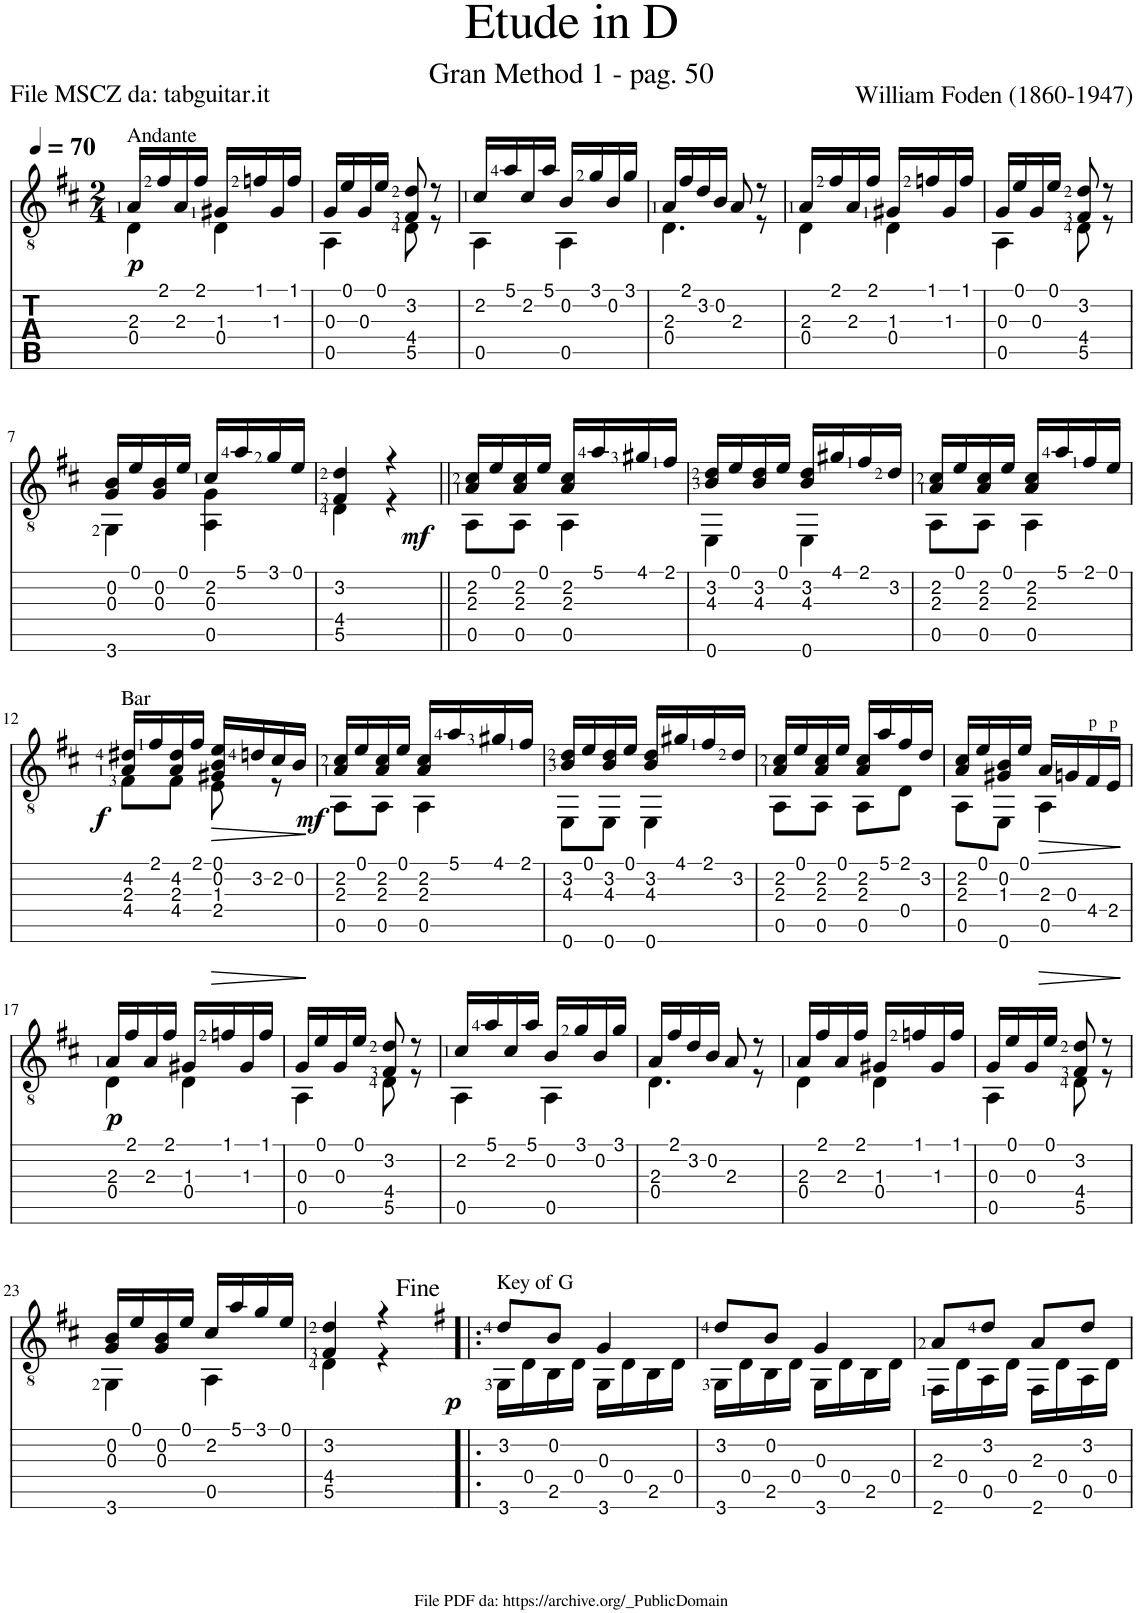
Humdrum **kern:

**kern	**kern	**dynam
*part1	*part1	*part1
*staff2	*staff1	*staff1/2
*I"Guitar	*	*
*I'Guit.	*	*
*stria6	*	*
*	*clefGv2	*
*k[f#c#]	*k[f#c#]	*
*M2/4	*M2/4	*
*MM70	*MM70	*
=1	=1	=1
*^	*^	*
!	!	!LO:TX:a:t=Andante	!	!
!	!	!	!	!LO:DY:b
16ALL	4D	16A/LL	4D\	p
16f#J	.	16f#/	.	.
16AL	.	16A/	.	.
16f#JJ	.	16f#/JJ	.	.
16G#LL	4D	16G#X/LL	4D\	.
16fJ	.	16fn/	.	.
16G#L	.	16G#/	.	.
16fJJ	.	16f/JJ	.	.
=2	=2	=2	=2	=2
16GLL	4AA	16G/LL	4AA\	.
16eJ	.	16e/	.	.
16GL	.	16G/	.	.
16eJJ	.	16e/JJ	.	.
8F# 8d	8D	8F#/ 8d/	8D\	.
8r	8r	8r	8r	.
=3	=3	=3	=3	=3
16c#LL	4AA	16c#/LL	4AA\	.
16aJ	.	16a/	.	.
16c#L	.	16c#/	.	.
16aJJ	.	16a/JJ	.	.
16BLL	4AA	16B/LL	4AA\	.
16gJ	.	16g/	.	.
16BL	.	16B/	.	.
16gJJ	.	16g/JJ	.	.
=4	=4	=4	=4	=4
16ALL	4.D	16A/LL	4.D\	.
16f#J	.	16f#/	.	.
16dL	.	16d/	.	.
16BJJ	.	16B/JJ	.	.
8A	.	8A/	.	.
8r	8r	8r	8r	.
=5	=5	=5	=5	=5
16ALL	4D	16A/LL	4D\	.
16f#J	.	16f#/	.	.
16AL	.	16A/	.	.
16f#JJ	.	16f#/JJ	.	.
16G#XLL	4D	16G#X/LL	4D\	.
16fnJ	.	16fn/	.	.
16G#L	.	16G#/	.	.
16fJJ	.	16f/JJ	.	.
=6	=6	=6	=6	=6
16GLL	4AA	16G/LL	4AA\	.
16eJ	.	16e/	.	.
16GL	.	16G/	.	.
16eJJ	.	16e/JJ	.	.
8F# 8d	8D	8F#/ 8d/	8D\	.
8r	8r	8r	8r	.
!!LO:LB:g=z	!!
=7	=7	=7	=7	=7
16G\ 16B\LL	4GG	16G/ 16B/LL	4GG\	.
16eJ	.	16e/	.	.
16G\ 16B\L	.	16G/ 16B/	.	.
16eJJ	.	16e/JJ	.	.
16c#LL	4AA 4G	16c#/LL	4AA\ 4G\	.
16aJ	.	16a/	.	.
16gL	.	16g/	.	.
16eJJ	.	16e/JJ	.	.
=8	=8	=8	=8	=8
4F# 4d	4D	4F#/ 4d/	4D\	.
!	!	!	!	!LO:DY:a=2
4r	4r	4r	4r	mf
=9||	=9||	=9||	=9||	=9||
16A\ 16c#\LL	8AAL	16A/ 16c#/LL	8AA\L	.
16eJ	.	16e/	.	.
16A\ 16c#\L	8AAJ	16A/ 16c#/	8AA\J	.
16eJJ	.	16e/JJ	.	.
16A\ 16c#\LL	4AA	16A/ 16c#/LL	4AA\	.
16aJ	.	16a/	.	.
16g#L	.	16g#X/	.	.
16f#JJ	.	16f#/JJ	.	.
=10	=10	=10	=10	=10
16B\ 16d\LL	4EE	16B/ 16d/LL	4EE\	.
16eJ	.	16e/	.	.
16B\ 16d\L	.	16B/ 16d/	.	.
16eJJ	.	16e/JJ	.	.
16B\ 16d\LL	4EE	16B/ 16d/LL	4EE\	.
16g#J	.	16g#X/	.	.
16f#L	.	16f#/	.	.
16dJJ	.	16d/JJ	.	.
=11	=11	=11	=11	=11
16A\ 16c#\LL	8AAL	16A/ 16c#/LL	8AA\L	.
16eJ	.	16e/	.	.
16A\ 16c#\L	8AAJ	16A/ 16c#/	8AA\J	.
16eJJ	.	16e/JJ	.	.
16A\ 16c#\LL	4AA	16A/ 16c#/LL	4AA\	.
16aJ	.	16a/	.	.
16f#L	.	16f#/	.	.
16eJJ	.	16e/JJ	.	.
!!LO:LB:g=z	!!
=12	=12	=12	=12	=12
!	!	!LO:TX:a:t=Bar	!	!
!	!	!	!	!LO:DY:b
16A\ 16d#\LL	8F#L	16A/ 16d#X/LL	8F#\L	f
16f#J	.	16f#/	.	.
16A\ 16d#\L	8F#J	16A/ 16d#/	8F#\J	.
16f#JJ	.	16f#/JJ	.	.
!	!	!	!	!LO:HP:b
16G#\ 16B\ 16e\LL	8E	16G#X/ 16B/ 16e/LL	8E\	>
16dJ	.	16dn/	.	.
16c#L	8r	16c#/	8r	.
16BJJ	.	16B/JJ	.	.
*v	*v	*	*	*
*	*v	*v	*
.	.	]
=13	=13	=13
*^	*^	*
!	!	!	!	!LO:DY:b
16A\ 16c#\LL	8AAL	16A/ 16c#/LL	8AA\L	mf
16eJ	.	16e/	.	.
16A\ 16c#\L	8AAJ	16A/ 16c#/	8AA\J	.
16eJJ	.	16e/JJ	.	.
16A\ 16c#\LL	4AA	16A/ 16c#/LL	4AA\	.
16aJ	.	16a/	.	.
16g#L	.	16g#X/	.	.
16f#JJ	.	16f#/JJ	.	.
=14	=14	=14	=14	=14
16B\ 16d\LL	8EEL	16B/ 16d/LL	8EE\L	.
16eJ	.	16e/	.	.
16B\ 16d\L	8EEJ	16B/ 16d/	8EE\J	.
16eJJ	.	16e/JJ	.	.
16B\ 16d\LL	4EE	16B/ 16d/LL	4EE\	.
16g#XJ	.	16g#X/	.	.
16f#L	.	16f#/	.	.
16dJJ	.	16d/JJ	.	.
=15	=15	=15	=15	=15
16A\ 16c#\LL	8AAL	16A/ 16c#/LL	8AA\L	.
16eJ	.	16e/	.	.
16A\ 16c#\L	8AAJ	16A/ 16c#/	8AA\J	.
16eJJ	.	16e/JJ	.	.
16A\ 16c#\LL	8AAL	16A/ 16c#/LL	8AA\L	.
16aJ	.	16a/	.	.
16f#L	8DJ	16f#/	8D\J	.
16dJJ	.	16d/JJ	.	.
=16	=16	=16	=16	=16
16A\ 16c#\LL	8AAL	16A/ 16c#/LL	8AA\L	.
16eJ	.	16e/	.	.
16G#\ 16B\L	8EEJ	16G#X/ 16B/	8EE\J	.
16eJJ	.	16e/JJ	.	.
!	!	!	!	!LO:HP:b
16ALL	4AA	16A/LL	4AA\	>
16GJ	.	16Gn/	.	.
16F#L	.	16F#/	.	.
16EJJ	.	16E/JJ	.	.
*v	*v	*	*	*
*	*v	*v	*
.	.	]
!!LO:LB:g=z
=17	=17	=17
*^	*^	*
!	!	!	!	!LO:DY:b
16ALL	4D	16A/LL	4D\	p
16f#J	.	16f#/	.	.
16AL	.	16A/	.	.
16f#JJ	.	16f#/JJ	.	.
16G#XLL	4D	16G#X/LL	4D\	.
16fnJ	.	16fn/	.	.
16G#L	.	16G#/	.	.
16fJJ	.	16f/JJ	.	.
=18	=18	=18	=18	=18
16GLL	4AA	16G/LL	4AA\	.
16eJ	.	16e/	.	.
16GL	.	16G/	.	.
16eJJ	.	16e/JJ	.	.
8F# 8d	8D	8F#/ 8d/	8D\	.
8r	8r	8r	8r	.
=19	=19	=19	=19	=19
16c#LL	4AA	16c#/LL	4AA\	.
16aJ	.	16a/	.	.
16c#L	.	16c#/	.	.
16aJJ	.	16a/JJ	.	.
16BLL	4AA	16B/LL	4AA\	.
16gJ	.	16g/	.	.
16BL	.	16B/	.	.
16gJJ	.	16g/JJ	.	.
=20	=20	=20	=20	=20
16ALL	4.D	16A/LL	4.D\	.
16f#J	.	16f#/	.	.
16dL	.	16d/	.	.
16BJJ	.	16B/JJ	.	.
8A	.	8A/	.	.
8r	8r	8r	8r	.
=21	=21	=21	=21	=21
16ALL	4D	16A/LL	4D\	.
16f#J	.	16f#/	.	.
16AL	.	16A/	.	.
16f#JJ	.	16f#/JJ	.	.
16G#XLL	4D	16G#X/LL	4D\	.
16fnJ	.	16fn/	.	.
16G#L	.	16G#/	.	.
16fJJ	.	16f/JJ	.	.
=22	=22	=22	=22	=22
16GLL	4AA	16G/LL	4AA\	.
16eJ	.	16e/	.	.
16GL	.	16G/	.	.
16eJJ	.	16e/JJ	.	.
8F# 8d	8D	8F#/ 8d/	8D\	.
8r	8r	8r	8r	.
!!LO:LB:g=z	!!
=23	=23	=23	=23	=23
16G\ 16B\LL	4GG	16G/ 16B/LL	4GG\	.
16eJ	.	16e/	.	.
16G\ 16B\L	.	16G/ 16B/	.	.
16eJJ	.	16e/JJ	.	.
16c#LL	4AA	16c#/LL	4AA\	.
16aJ	.	16a/	.	.
16gL	.	16g/	.	.
16eJJ	.	16e/JJ	.	.
=24	=24	=24	=24	=24
4F# 4d	4D	4F#/ 4d/	4D\	.
4r	4r	4r	4r	.
=25!|:	=25!|:	=25!|:	=25!|:	=25!|:
*k[f#]	*	*k[f#]	*	*
!	!	!LO:TX:a:t=Key of G	!	!
!	!	!	!	!LO:DY:b
8dL	16GGLL	8d/L	16GG\LL	p
.	16DJ	.	16D\	.
8BJ	16BBL	8B/J	16BB\	.
.	16DJJ	.	16D\JJ	.
4G	16GGLL	4G/	16GG\LL	.
.	16DJ	.	16D\	.
.	16BBL	.	16BB\	.
.	16DJJ	.	16D\JJ	.
=26	=26	=26	=26	=26
8dL	16GGLL	8d/L	16GG\LL	.
.	16DJ	.	16D\	.
8BJ	16BBL	8B/J	16BB\	.
.	16DJJ	.	16D\JJ	.
4G	16GGLL	4G/	16GG\LL	.
.	16DJ	.	16D\	.
.	16BBL	.	16BB\	.
.	16DJJ	.	16D\JJ	.
=27	=27	=27	=27	=27
8AL	16FF#LL	8A/L	16FF#\LL	.
.	16DJ	.	16D\	.
8dJ	16AAL	8d/J	16AA\	.
.	16DJJ	.	16D\JJ	.
8AL	16FF#LL	8A/L	16FF#\LL	.
.	16DJ	.	16D\	.
8dJ	16AAL	8d/J	16AA\	.
.	16DJJ	.	16D\JJ	.
*v	*v	*	*	*
*	*v	*v	*
=	=	=
*-	*-	*-
